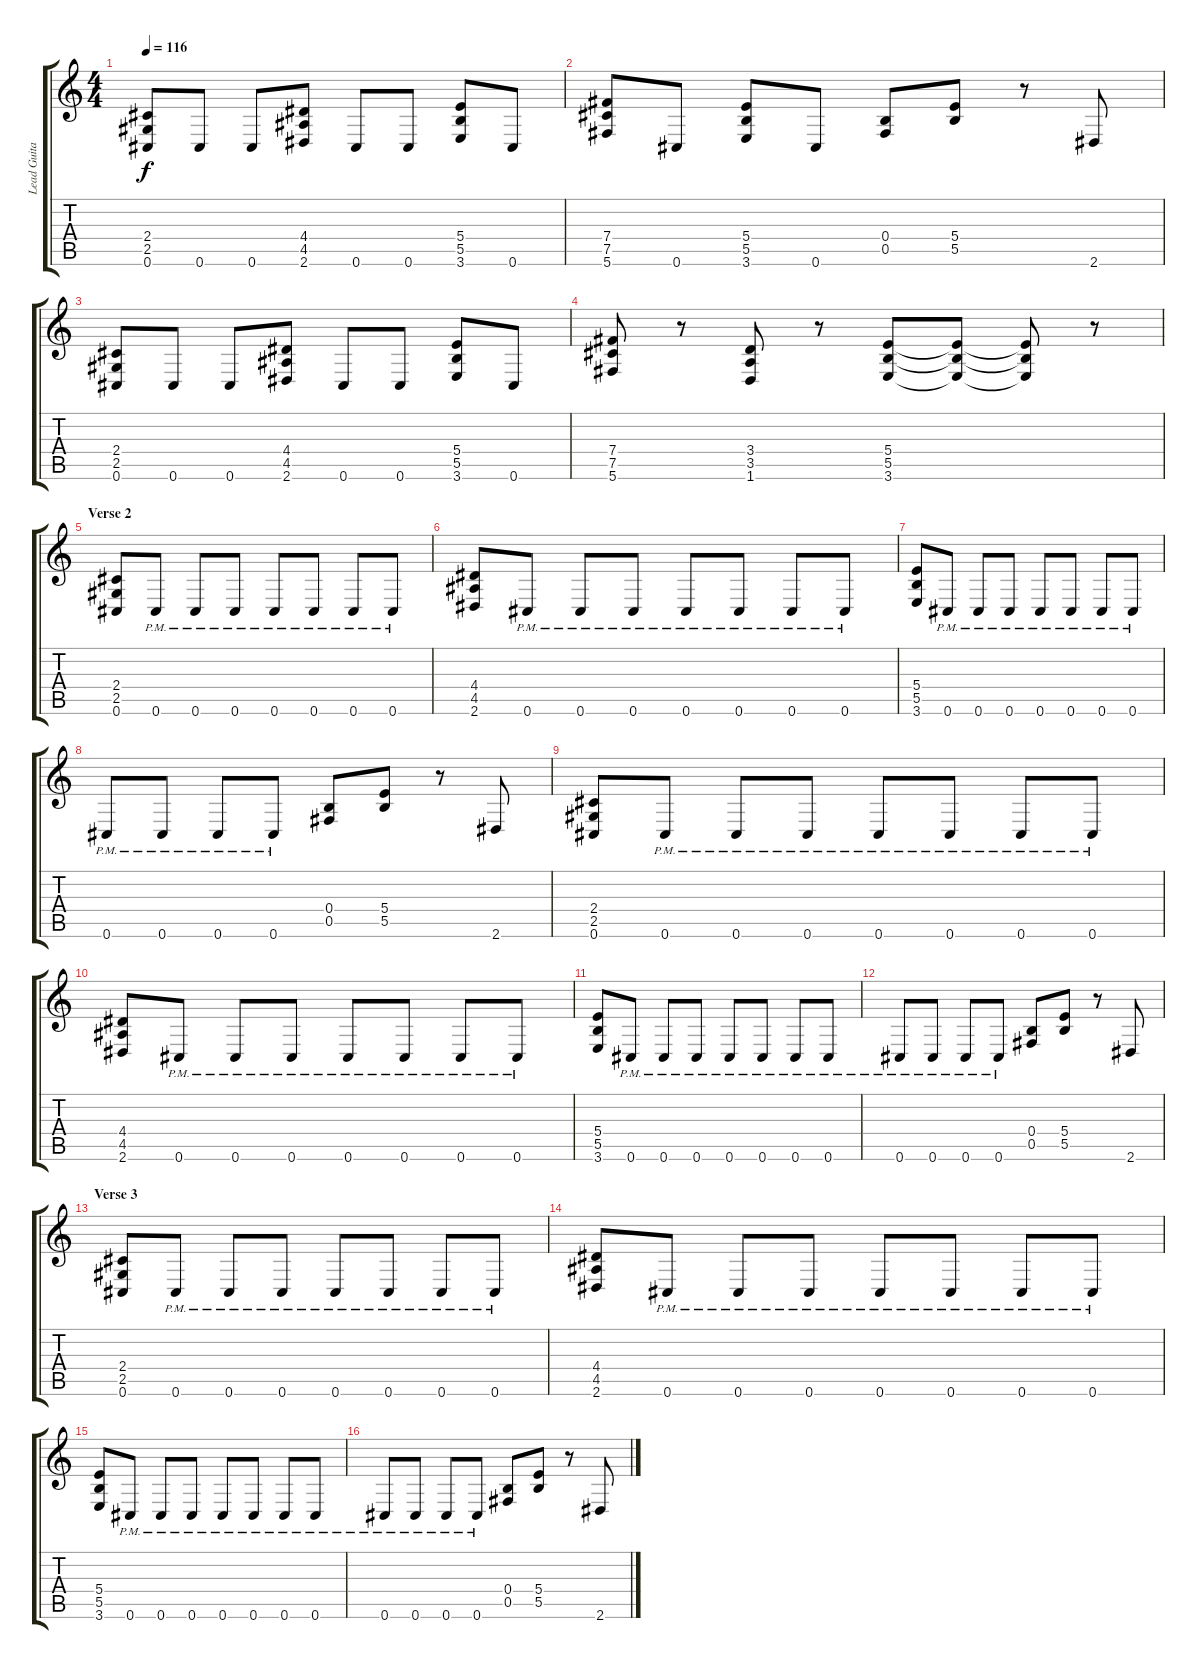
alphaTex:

\track ("Lead Guitar" "Lead Guita") {instrument distortionguitar}
\staff {score tabs}
\tuning (Db4 Ab3 E3 B2 Gb2 Db2) {hide}
\ts (4 4)
\tempo 116
\clef g2
\ks c
(2.4 2.5 0.6).8{dy f} 0.6.8 0.6.8 (4.4 4.5 2.6).8 0.6.8 0.6.8 (5.4 5.5 3.6).8 0.6.8 |
(7.4 7.5 5.6).8 0.6.8 (5.4 5.5 3.6).8 0.6.8 (0.4 0.5).8 (5.4 5.5).8 r.8 2.6.8 |
(2.4 2.5 0.6).8 0.6.8 0.6.8 (4.4 4.5 2.6).8 0.6.8 0.6.8 (5.4 5.5 3.6).8 0.6.8 |
(7.4 7.5 5.6).8 r.8 (3.4 3.5 1.6).8 r.8 (5.4 5.5 3.6).8 (5.4{t} 5.5{t} 3.6{t}).8 (5.4{t} 5.5{t} 3.6{t}).8 r.8 |
\section ("" "Verse 2")
(2.4 2.5 0.6).8 0.6{pm}.8 0.6{pm}.8 0.6{pm}.8 0.6{pm}.8 0.6{pm}.8 0.6{pm}.8 0.6{pm}.8 |
(4.4 4.5 2.6).8 0.6{pm}.8 0.6{pm}.8 0.6{pm}.8 0.6{pm}.8 0.6{pm}.8 0.6{pm}.8 0.6{pm}.8 |
(5.4 5.5 3.6).8 0.6{pm}.8 0.6{pm}.8 0.6{pm}.8 0.6{pm}.8 0.6{pm}.8 0.6{pm}.8 0.6{pm}.8 |
0.6{pm}.8 0.6{pm}.8 0.6{pm}.8 0.6{pm}.8 (0.4 0.5).8 (5.4 5.5).8 r.8 2.6.8 |
(2.4 2.5 0.6).8 0.6{pm}.8 0.6{pm}.8 0.6{pm}.8 0.6{pm}.8 0.6{pm}.8 0.6{pm}.8 0.6{pm}.8 |
(4.4 4.5 2.6).8 0.6{pm}.8 0.6{pm}.8 0.6{pm}.8 0.6{pm}.8 0.6{pm}.8 0.6{pm}.8 0.6{pm}.8 |
(5.4 5.5 3.6).8 0.6{pm}.8 0.6{pm}.8 0.6{pm}.8 0.6{pm}.8 0.6{pm}.8 0.6{pm}.8 0.6{pm}.8 |
0.6{pm}.8 0.6{pm}.8 0.6{pm}.8 0.6{pm}.8 (0.4 0.5).8 (5.4 5.5).8 r.8 2.6.8 |
\section ("" "Verse 3")
(2.4 2.5 0.6).8 0.6{pm}.8 0.6{pm}.8 0.6{pm}.8 0.6{pm}.8 0.6{pm}.8 0.6{pm}.8 0.6{pm}.8 |
(4.4 4.5 2.6).8 0.6{pm}.8 0.6{pm}.8 0.6{pm}.8 0.6{pm}.8 0.6{pm}.8 0.6{pm}.8 0.6{pm}.8 |
(5.4 5.5 3.6).8 0.6{pm}.8 0.6{pm}.8 0.6{pm}.8 0.6{pm}.8 0.6{pm}.8 0.6{pm}.8 0.6{pm}.8 |
0.6{pm}.8 0.6{pm}.8 0.6{pm}.8 0.6{pm}.8 (0.4 0.5).8 (5.4 5.5).8 r.8 2.6.8
